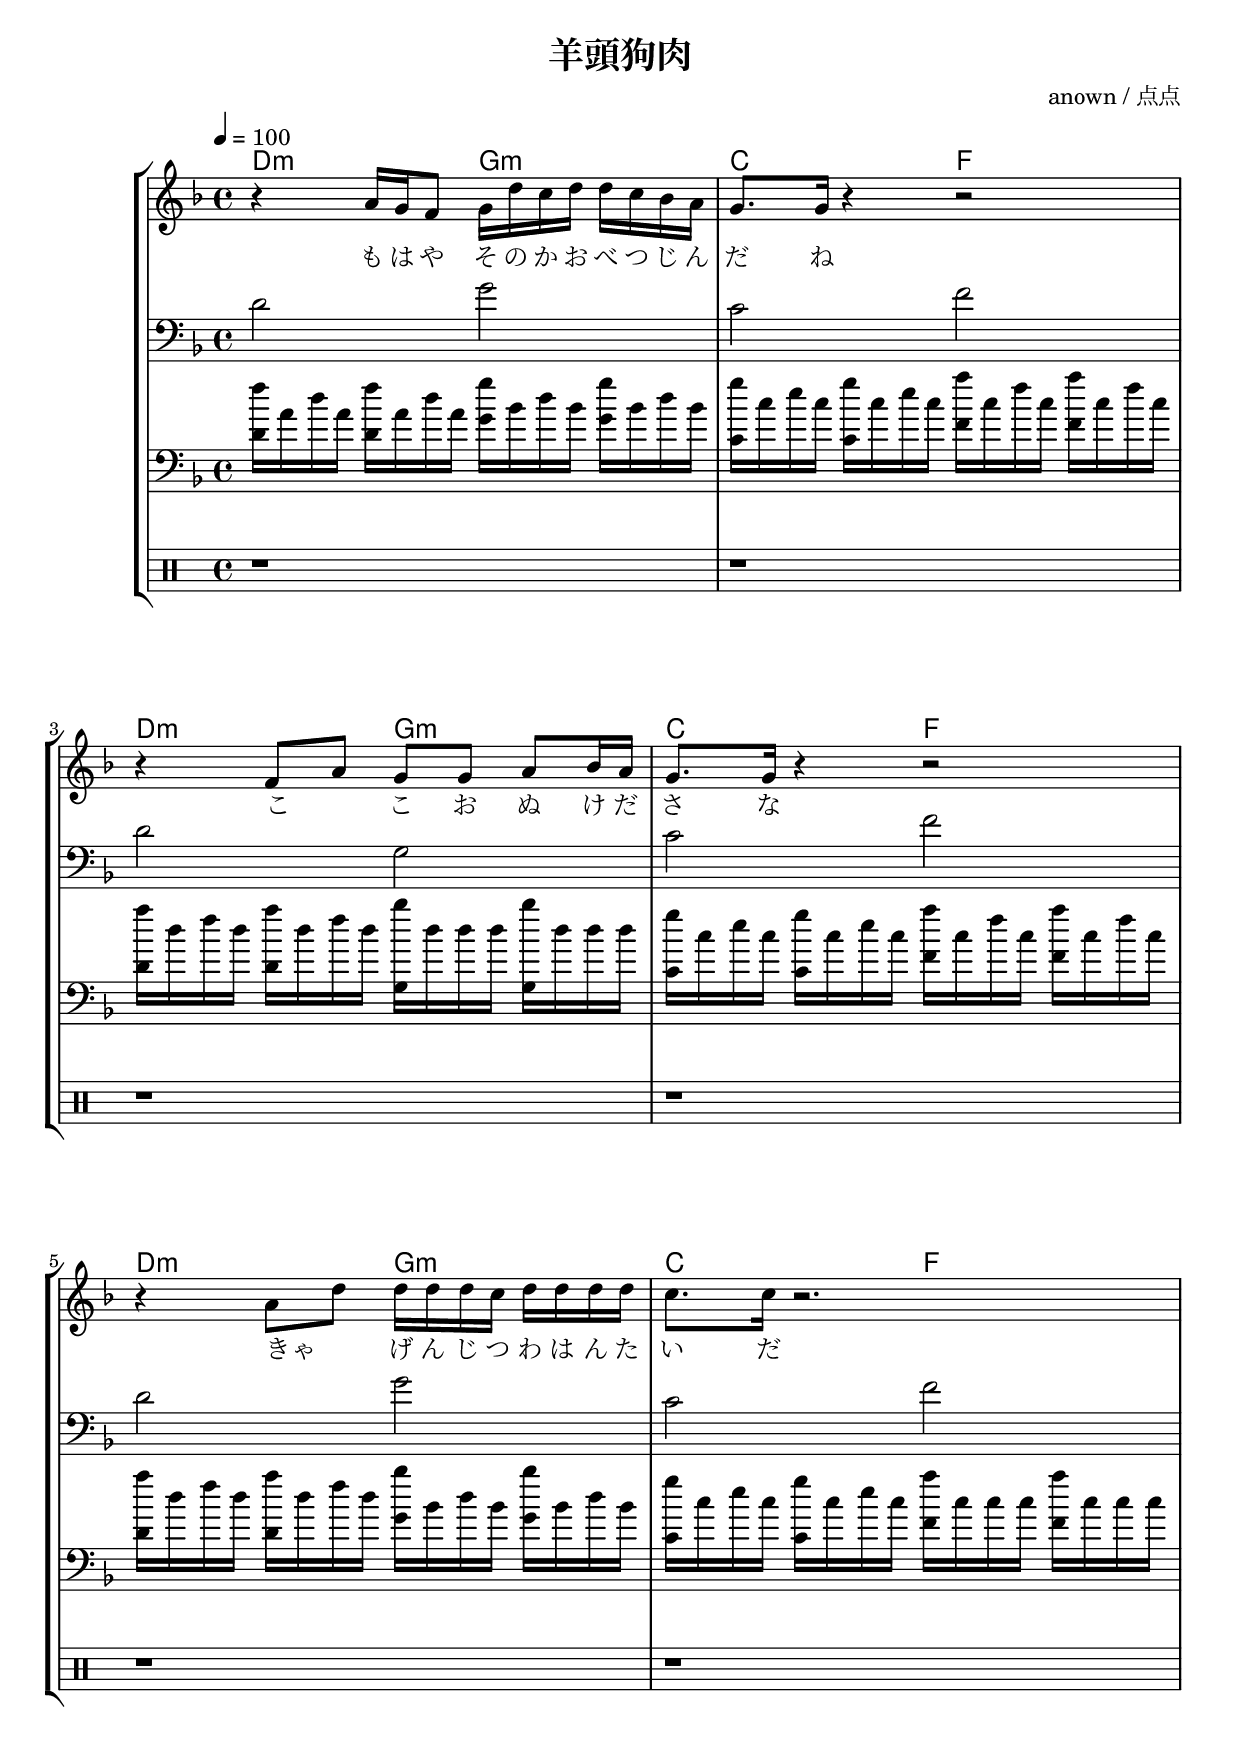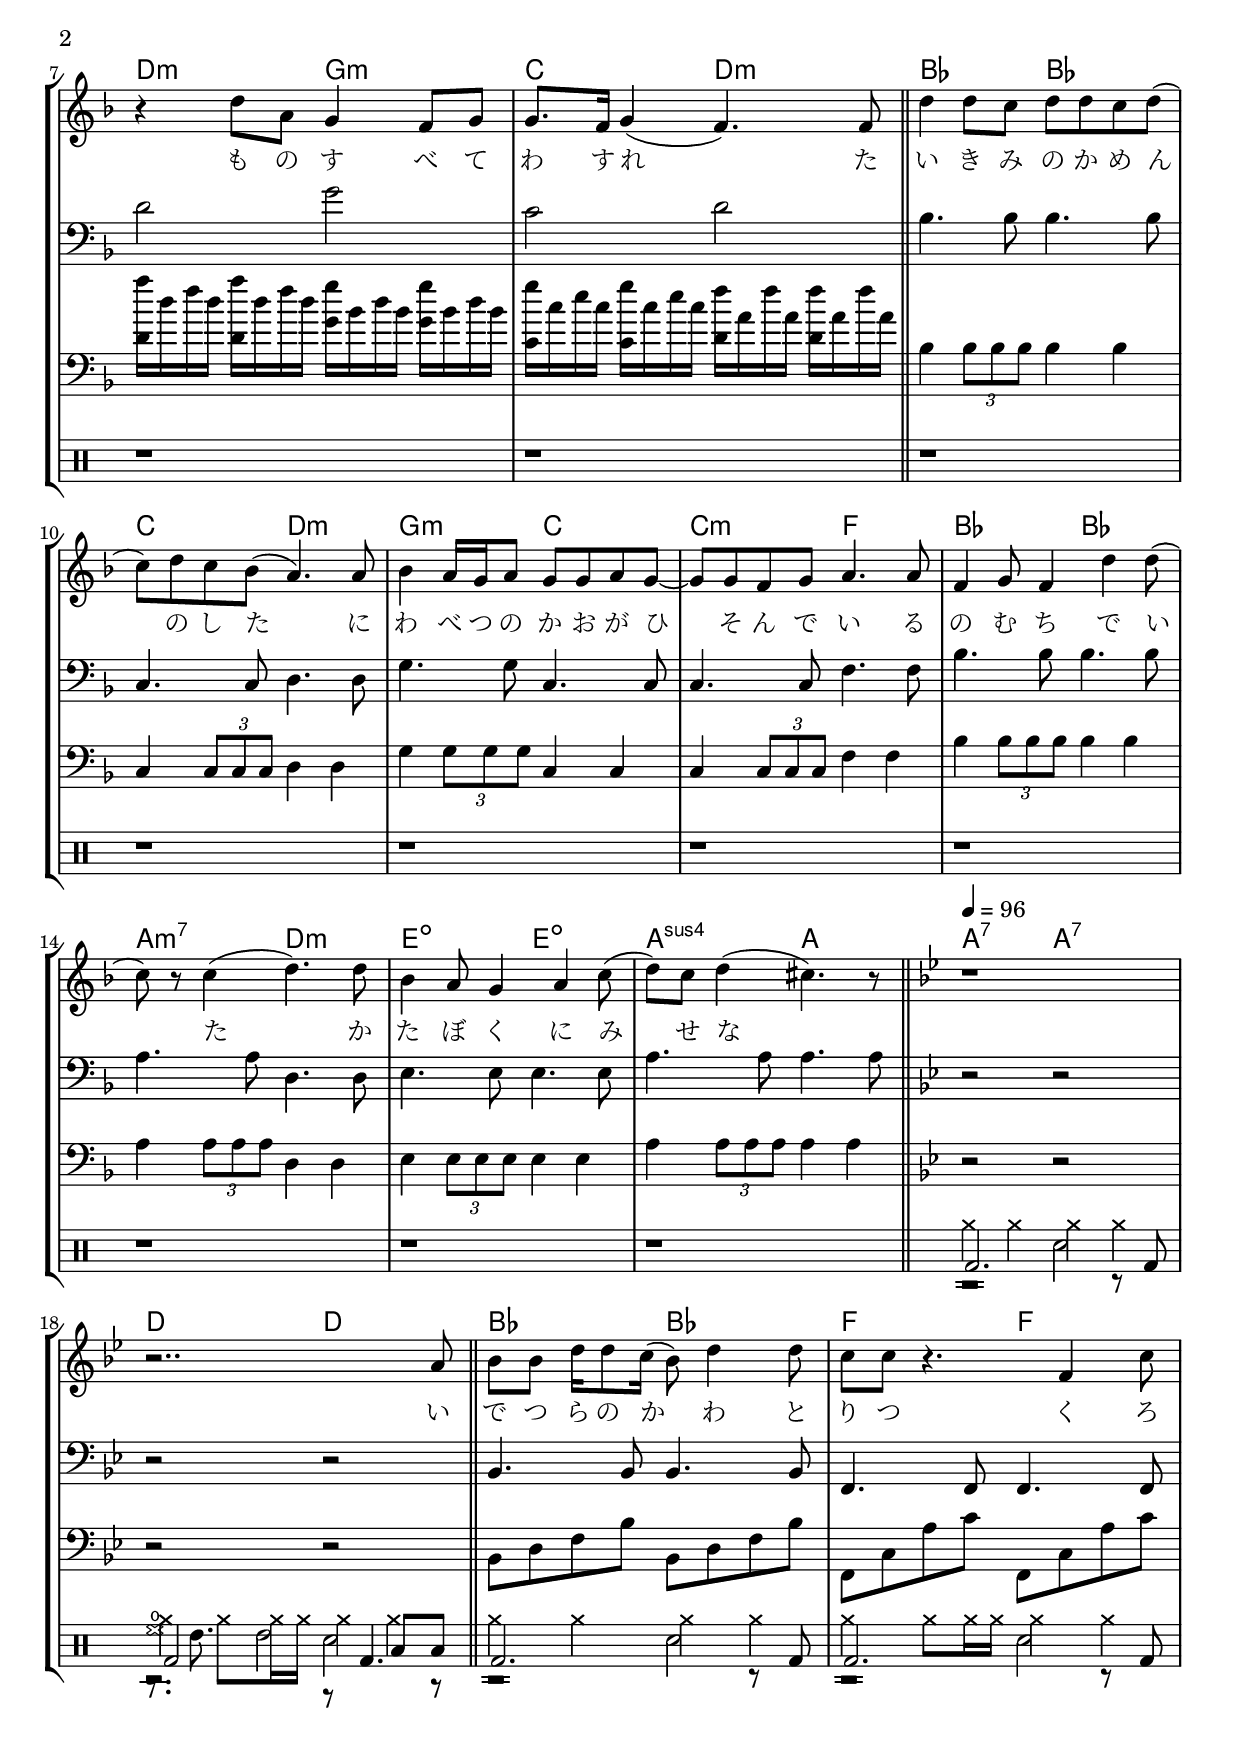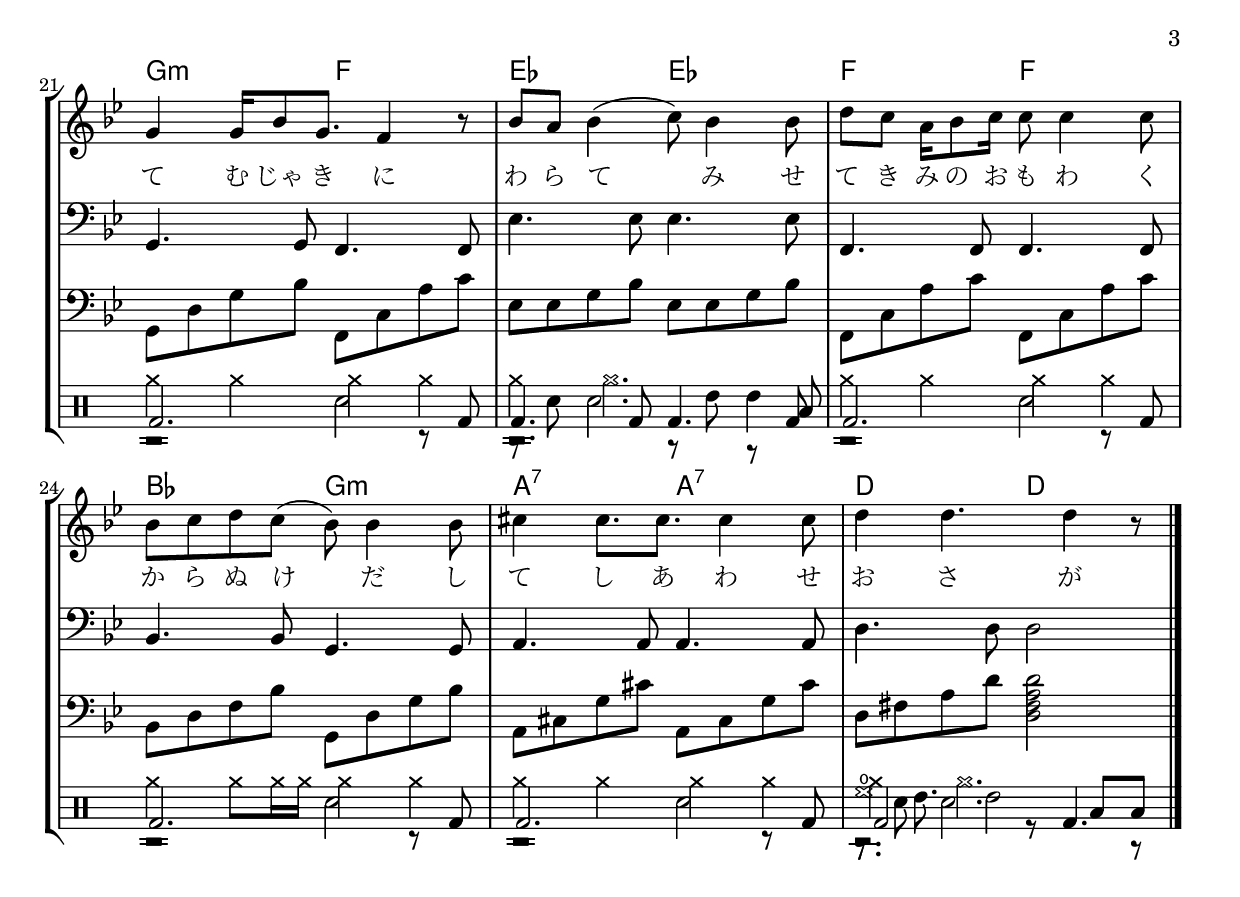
\version "2.12.1"

\header {
	title = \markup {羊頭狗肉}
	composer = \markup \center-column {"anown / 点点"}
}

harmony = \chordmode {
	d2:m g:m c f d:m g:m c f d:m g:m c f d:m g:m c d:m 

	bes bes c d:m g:m c c:m f bes bes a:min7 d:m e:dim e:dim a:sus4 a 

	a:7 a:7 d d 

	bes bes f f g:m f es es f f bes g:m a:7 a:7 d d 
}

melody = {
	\set Staff.midiInstrument = #"mmi0.42"
		\key f \major
	\tempo 4 = 100
r4 a'16  g'16  f'8  g'16  d''16  c''16  d''16  d''16  c''16  bes'16  a'16 
	g'8.  g'16  r4  r2~ 
	r4  f'8  a'8  g'8  g'8  a'8  bes'16  a'16 
	g'8.  g'16  r4  r2~ 
	r4  a'8  d''8  d''16  d''16  d''16  c''16  d''16  d''16  d''16  d''16 
	c''8.  c''16  r2. 
	r4  d''8  a'8  g'4  f'8  g'8 
	g'8.  f'16  g'4  (f'4.)  	\set Staff.midiInstrument = #"mmi0.42"
	f'8 
	d''4  d''8  c''8  d''8  d''8  c''8  d''8 
	(c''8)  d''8  c''8  bes'8  (a'4.)  a'8 
	bes'4  a'16  g'16  a'8  g'8  g'8  a'8  g'8~ 
	g'8  g'8  f'8  g'8  a'4.  a'8 
	f'4  g'8  f'4  d''4  d''8 
	(c''8)  r8  c''4  (d''4.)  d''8 
	bes'4  a'8  g'4  a'4  c''8 
	(d''8)  c''8  d''4  (cis''4.)  	r8 	\key bes \major
	\tempo 4 = 96
	r1 | r2.. 
	\set Staff.midiInstrument = #"mmi0.42"
	a'8 
	bes'8  bes'8  d''16  d''8  c''16  (bes'8)  d''4  d''8 
	c''8  c''8  r4.  f'4  c''8 
	g'4  g'16  bes'8  g'8.  f'4  r8 
	bes'8  a'8  bes'4  (c''8)  bes'4  bes'8 
	d''8  c''8  a'16  bes'8  c''16  c''8  c''4  c''8 
	bes'8  c''8  d''8  c''8  (bes'8)  bes'4  bes'8 
	cis''4  cis''8.  cis''8.  cis''4  cis''8 
	d''4  d''4.  d''4  	r8 	\bar "|."
}

words = \lyricmode {
	も  は  や  そ  の  か  お  べ  つ  じ  ん  だ  ね  こ  こ  お  ぬ  け  だ  さ  な  きゃ  げ  ん  じ  つ  わ  は  ん  た  い  だ  も  の  す  べ  て  わ  す  れ  た  い  
	き  み  の  か  め  ん  の  し  た  に  わ  べ  つ  の  か  お  が  ひ  そ  ん  で  い  る  の  む  ち  で  い  た  か  た  ぼ  く  に  み  せ  な  い  で  
	
	つ  ら  の  か  わ  と  り  つ  く  ろ  て  む  じゃ  き  に  わ  ら  て  み  せ  て  き  み  の  お  も  わ  く  か  ら  ぬ  け  だ  し  て  し  あ  わ  せ  お  さ  が  す  よ  
}

tempochange = {
	\tempo 4 = 100
	r1 | r1 | r1 | r1 | r1 | r1 | r1 | r1 \bar "||"
	\tempo 4 = 100
	r1 | r1 | r1 | r1 | r1 | r1 | r1 | r1 \bar "||"
	\tempo 4 = 96
	r1 | r1 \bar "||"
	\tempo 4 = 96
	r1 | r1 | r1 | r1 | r1 | r1 | r1 | r1 \bar "|."
}

mainacc = {
	\clef bass
	\set Staff.midiInstrument = #"FX 4 (atmosphere)"
	\key f \major
	\tempo 4 = 100
	d'2
	~g'2
	c'2
	~f'2
	d'2
	~g2
	c'2
	~f'2
	d'2
	~g'2
	c'2
	~f'2
	d'2
	~g'2
	c'2
	~d'2
	\bar "||"

	\set Staff.midiInstrument = #"FX 4 (atmosphere)"
	bes4.bes8
	bes4.bes8
	c4.c8
	d4.d8
	g4.g8
	c4.c8
	c4.c8
	f4.f8
	bes4.bes8
	bes4.bes8
	a4.a8
	d4.d8
	e4.e8
	e4.e8
	a4.a8
	a4.a8
	\bar "||"

	\set Staff.midiInstrument = #"Acoustic grand"
	\key bes \major
	\tempo 4 = 96
	r2
	r2
	r2
	r2
	\bar "||"

	\set Staff.midiInstrument = #"Distorted Guitar"
	bes,4.bes,8
	bes,4.bes,8
	f,4.f,8
	f,4.f,8
	g,4.g,8
	f,4.f,8
	es4.es8
	es4.es8
	f,4.f,8
	f,4.f,8
	bes,4.bes,8
	g,4.g,8
	a,4.a,8
	a,4.a,8
	d4.d8
	d2
	\bar "|."
}

subacc = {
	\clef bass
	\set Staff.midiInstrument = #"FX 1 (rain)"
	\key f \major
	\tempo 4 = 100
	<d' f''>16 a' d'' a' <d' f''> a' d'' a'
	<g' g''>16 bes' d'' bes' <g' g''> bes' d'' bes'
	<c' g''>16 c'' e'' c'' <c' g''> c'' e'' c''
	<f' a''>16 c'' f'' c'' <f' a''> c'' f'' c''
	<d' a''>16 d'' f'' d'' <d' a''> d'' f'' d''
	<g bes''>16 d'' d'' d'' <g bes''> d'' d'' d''
	<c' g''>16 c'' e'' c'' <c' g''> c'' e'' c''
	<f' a''>16 c'' f'' c'' <f' a''> c'' f'' c''
	<d' a''>16 d'' f'' d'' <d' a''> d'' f'' d''
	<g' bes''>16 bes' d'' bes' <g' bes''> bes' d'' bes'
	<c' g''>16 c'' e'' c'' <c' g''> c'' e'' c''
	<f' a''>16 c'' c'' c'' <f' a''> c'' c'' c''
	<d' a''>16 d'' f'' d'' <d' a''> d'' f'' d''
	<g' g''>16 bes' d'' bes' <g' g''> bes' d'' bes'
	<c' g''>16 c'' e'' c'' <c' g''> c'' e'' c''
	<d' f''>16 a' f'' a' <d' f''> a' f'' a'
	\bar "||"

	\set Staff.midiInstrument = #"FX 1 (rain)"
	bes4 \tuplet 3/2 { bes8 bes8 bes8 }
	bes4 bes4
	c4 \tuplet 3/2 { c8 c8 c8 }
	d4 d4
	g4 \tuplet 3/2 { g8 g8 g8 }
	c4 c4
	c4 \tuplet 3/2 { c8 c8 c8 }
	f4 f4
	bes4 \tuplet 3/2 { bes8 bes8 bes8 }
	bes4 bes4
	a4 \tuplet 3/2 { a8 a8 a8 }
	d4 d4
	e4 \tuplet 3/2 { e8 e8 e8 }
	e4 e4
	a4 \tuplet 3/2 { a8 a8 a8 }
	a4 a4
	\bar "||"

	\set Staff.midiInstrument = #"Acoustic grand"
	\key bes \major
	\tempo 4 = 96
	r2
	r2
	r2
	r2
	\bar "||"

	\set Staff.midiInstrument = #"Electric Bass (pick)"
	bes,8 d8 f8 bes8
	bes,8 d8 f8 bes8
	f,8 c8 a8 c'8
	f,8 c8 a8 c'8
	g,8 d8 g8 bes8
	f,8 c8 a8 c'8
	es8 es8 g8 bes8
	es8 es8 g8 bes8
	f,8 c8 a8 c'8
	f,8 c8 a8 c'8
	bes,8 d8 f8 bes8
	g,8 d8 g8 bes8
	a,8 cis8 g8 cis'8
	a,8 cis8 g8 cis'8
	d8 fis8 a8 d'8
	<d fis a d'>2
	\bar "|."
}

percA = {
	\drummode {
	r1 |r1 |r1 |r1 |r1 |r1 |r1 |r1 \bar "||"
	r1 |r1 |r1 |r1 |r1 |r1 |r1 |r1 \bar "||"
	cymr4 cymr4 cymr4 cymr4  |cymr4 cymr8 cymr16 cymr16 cymr4 cymr4  \bar "||"
	cymr4 cymr4 cymr4 cymr4  |cymr4 cymr8 cymr16 cymr16 cymr4 cymr4  |cymr4 cymr4 cymr4 cymr4  |cymr4 cymr2.  |cymr4 cymr4 cymr4 cymr4  |cymr4 cymr8 cymr16 cymr16 cymr4 cymr4  |cymr4 cymr4 cymr4 cymr4  |cymr4 cymr2.  \bar "|."
	}
}

percB = {
	\drummode {
	r1 |r1 |r1 |r1 |r1 |r1 |r1 |r1 \bar "||"
	r1 |r1 |r1 |r1 |r1 |r1 |r1 |r1 \bar "||"
	r2 sn2  |r2 sn2  \bar "||"
	r2 sn2  |r2 sn2  |r2 sn2  |r8 sn8 sn2.  |r2 sn2  |r2 sn2  |r2 sn2  |r8 sn8 sn2.  \bar "|."
	}
}

percC = {
	\drummode {
	r1 |r1 |r1 |r1 |r1 |r1 |r1 |r1 \bar "||"
	r1 |r1 |r1 |r1 |r1 |r1 |r1 |r1 \bar "||"
	bd2. r8 bd8  |bd2 r8 bd4.  \bar "||"
	bd2. r8 bd8  |bd2. r8 bd8  |bd2. r8 bd8  |bd4. bd8 bd4. bd8  |bd2. r8 bd8  |bd2. r8 bd8  |bd2. r8 bd8  |bd2 r8 bd4.  \bar "|."
	}
}

percD = {
	\drummode {
	r1 |r1 |r1 |r1 |r1 |r1 |r1 |r1 \bar "||"
	r1 |r1 |r1 |r1 |r1 |r1 |r1 |r1 \bar "||"
	r1 |r8. tommh8. tommh2 r8  \bar "||"
	r1 |r1 |r1 |r2 r8 tommh8 tommh4  |r1 |r1 |r1 |r8. tommh8. tommh2 r8  \bar "|."
	}
}

percE = {
	\drummode {
	r1 |r1 |r1 |r1 |r1 |r1 |r1 |r1 \bar "||"
	r1 |r1 |r1 |r1 |r1 |r1 |r1 |r1 \bar "||"
	r1 |r2. toml8 toml8  \bar "||"
	r1 |r1 |r1 |r2. r8 toml8  |r1 |r1 |r1 |r2. toml8 toml8  \bar "|."
	}
}

percF = {
	\drummode {
	r1 | r1 | r1 | r1 | r1 | r1 | r1 | r1 \bar "||"
	r1 | r1 | r1 | r1 | r1 | r1 | r1 | r1 \bar "||"
	r1 |hho1  \bar "||"
	r1 |r1 |r1 |r1 |r1 |r1 |r1 |hho1  \bar "|."
	}
}

\score {
	<<
		\new StaffGroup <<
			\new ChordNames {\harmony}
			\new Voice = "melody" {\melody}
			\new Lyrics \lyricsto "melody" \words
			\new Staff = "mainacc" {\mainacc}
			\new Staff = "subacc" {\subacc}
			\new DrumStaff <<
				\new DrumVoice {\percA}
				\new DrumVoice {\percB}
				\new DrumVoice {\percC}
				\new DrumVoice {\percD}
				\new DrumVoice {\percE}
				\new DrumVoice {\percF}
			>>
		>>
	>>
	\layout { }
}
